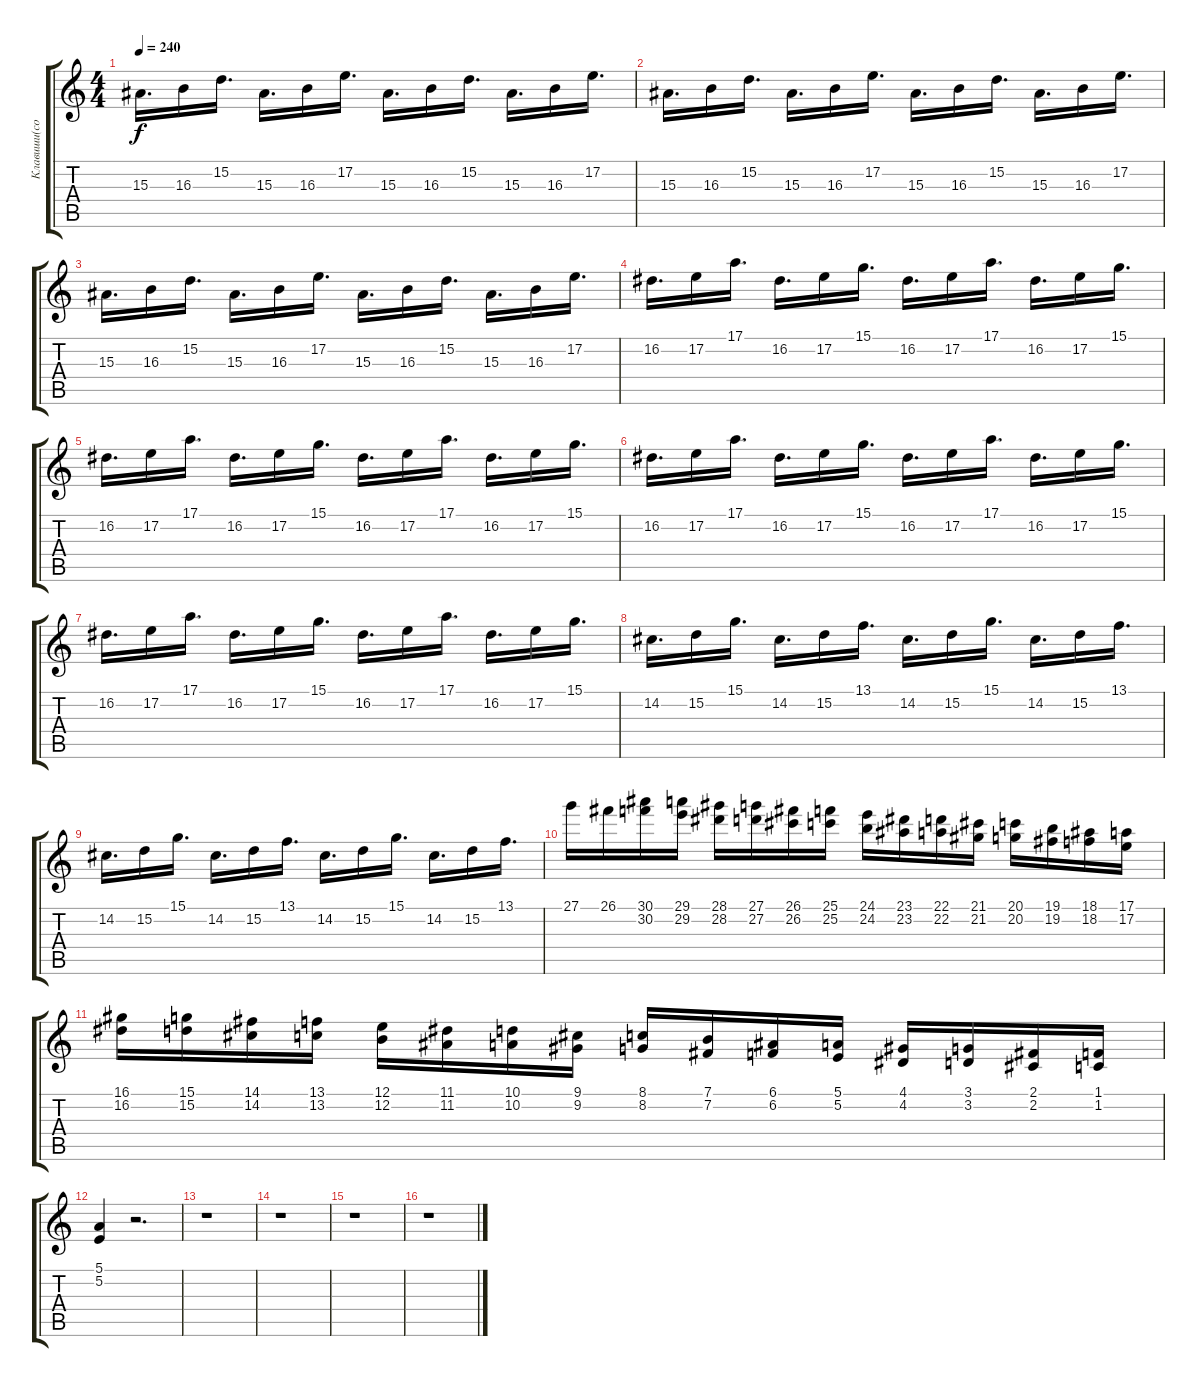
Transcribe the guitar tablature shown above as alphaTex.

\track ("Клавиши(соло)" "Клавиши(со") {instrument pad3polysynth}
\staff {score tabs}
\tuning (E4 B3 G3 D3 A2 E2) {hide}
\ts (4 4)
\tempo 240
\clef g2
\ks c
15.3.16{d dy f} 16.3.16 15.2.16{d} 15.3.16{d} 16.3.16 17.2.16{d} 15.3.16{d} 16.3.16 15.2.16{d} 15.3.16{d} 16.3.16 17.2.16{d} |
15.3.16{d} 16.3.16 15.2.16{d} 15.3.16{d} 16.3.16 17.2.16{d} 15.3.16{d} 16.3.16 15.2.16{d} 15.3.16{d} 16.3.16 17.2.16{d} |
15.3.16{d} 16.3.16 15.2.16{d} 15.3.16{d} 16.3.16 17.2.16{d} 15.3.16{d} 16.3.16 15.2.16{d} 15.3.16{d} 16.3.16 17.2.16{d} |
16.2.16{d} 17.2.16 17.1.16{d} 16.2.16{d} 17.2.16 15.1.16{d} 16.2.16{d} 17.2.16 17.1.16{d} 16.2.16{d} 17.2.16 15.1.16{d} |
16.2.16{d} 17.2.16 17.1.16{d} 16.2.16{d} 17.2.16 15.1.16{d} 16.2.16{d} 17.2.16 17.1.16{d} 16.2.16{d} 17.2.16 15.1.16{d} |
16.2.16{d} 17.2.16 17.1.16{d} 16.2.16{d} 17.2.16 15.1.16{d} 16.2.16{d} 17.2.16 17.1.16{d} 16.2.16{d} 17.2.16 15.1.16{d} |
16.2.16{d} 17.2.16 17.1.16{d} 16.2.16{d} 17.2.16 15.1.16{d} 16.2.16{d} 17.2.16 17.1.16{d} 16.2.16{d} 17.2.16 15.1.16{d} |
14.2.16{d} 15.2.16 15.1.16{d} 14.2.16{d} 15.2.16 13.1.16{d} 14.2.16{d} 15.2.16 15.1.16{d} 14.2.16{d} 15.2.16 13.1.16{d} |
14.2.16{d} 15.2.16 15.1.16{d} 14.2.16{d} 15.2.16 13.1.16{d} 14.2.16{d} 15.2.16 15.1.16{d} 14.2.16{d} 15.2.16 13.1.16{d} |
27.1.16 26.1.16 (30.1 30.2).16 (29.1 29.2).16 (28.1 28.2).16 (27.1 27.2).16 (26.1 26.2).16 (25.1 25.2).16 (24.1 24.2).16 (23.1 23.2).16 (22.1 22.2).16 (21.1 21.2).16 (20.1 20.2).16 (19.1 19.2).16 (18.1 18.2).16 (17.1 17.2).16 |
(16.1 16.2).16 (15.1 15.2).16 (14.1 14.2).16 (13.1 13.2).16 (12.1 12.2).16 (11.1 11.2).16 (10.1 10.2).16 (9.1 9.2).16 (8.1 8.2).16 (7.1 7.2).16 (6.1 6.2).16 (5.1 5.2).16 (4.1 4.2).16 (3.1 3.2).16 (2.1 2.2).16 (1.1 1.2).16 |
(5.1 5.2).4 r.2{d} |
r.1 |
r.1 |
r.1 |
r.1
